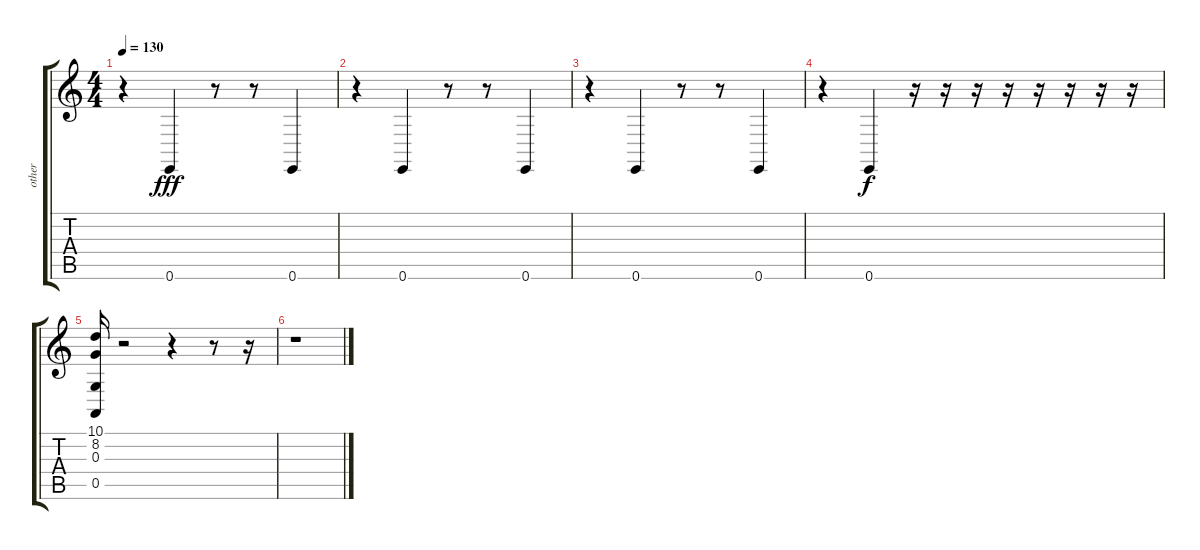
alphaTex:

\track ("other" "other") {instrument acousticgrandpiano}
\staff {score tabs}
\tuning (E4 B3 G3 D3 A2 E2) {hide}
\ts (4 4)
\tempo 130
\clef g2
\ks c
r.4{dy fff} 0.6.4 r.8 r.8 0.6.4 |
r.4 0.6.4 r.8 r.8 0.6.4 |
r.4 0.6.4 r.8 r.8 0.6.4 |
r.4 0.6.4{dy f} r.16 r.16 r.16 r.16 r.16 r.16 r.16 r.16 |
(10.1 8.2 0.3 0.5).16 r.2 r.4 r.8 r.16 |
r.1
